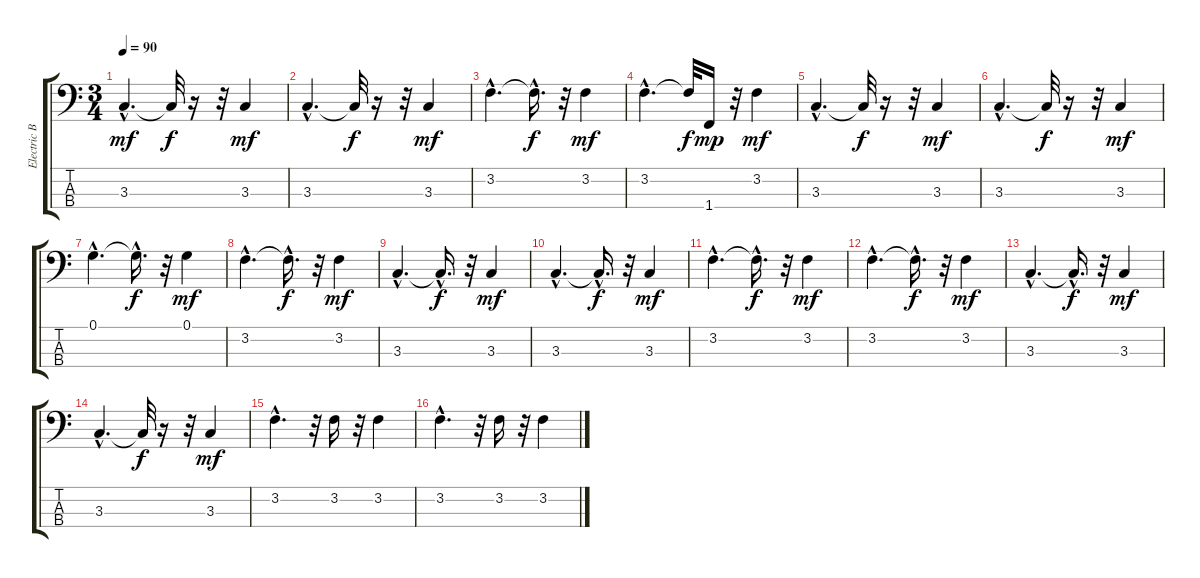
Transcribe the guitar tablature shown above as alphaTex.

\track ("Electric Bass" "Electric B") {instrument electricbassfinger}
\staff {score tabs}
\tuning (G2 D2 A1 E1) {hide}
\ts (3 4)
\tempo 90
\clef f4
\ks c
3.3{hac}.4{d dy mf instrument electricbassfinger} 3.3{t}.32{dy f} r.16 r.32 3.3.4{dy mf} |
3.3{hac}.4{d} 3.3{t}.32{dy f} r.16 r.32 3.3.4{dy mf} |
3.2{hac}.4{d} 3.2{hac t}.16{d dy f} r.32 3.2.4{dy mf} |
3.2{hac}.4{d} 3.2{t}.32{dy f} 1.4.16{dy mp} r.32 3.2.4{dy mf} |
3.3{hac}.4{d} 3.3{t}.32{dy f} r.16 r.32 3.3.4{dy mf} |
3.3{hac}.4{d} 3.3{t}.32{dy f} r.16 r.32 3.3.4{dy mf} |
0.1{hac}.4{d} 0.1{hac t}.16{d dy f} r.32 0.1.4{dy mf} |
3.2{hac}.4{d} 3.2{hac t}.16{d dy f} r.32 3.2.4{dy mf} |
3.3{hac}.4{d} 3.3{hac t}.16{d dy f} r.32 3.3.4{dy mf} |
3.3{hac}.4{d} 3.3{hac t}.16{d dy f} r.32 3.3.4{dy mf} |
3.2{hac}.4{d} 3.2{hac t}.16{d dy f} r.32 3.2.4{dy mf} |
3.2{hac}.4{d} 3.2{hac t}.16{d dy f} r.32 3.2.4{dy mf} |
3.3{hac}.4{d} 3.3{hac t}.16{d dy f} r.32 3.3.4{dy mf} |
3.3{hac}.4{d} 3.3{t}.32{dy f} r.16 r.32 3.3.4{dy mf} |
3.2{hac}.4{d} r.32 3.2.16 r.32 3.2.4 |
3.2{hac}.4{d} r.32 3.2.16 r.32 3.2.4
